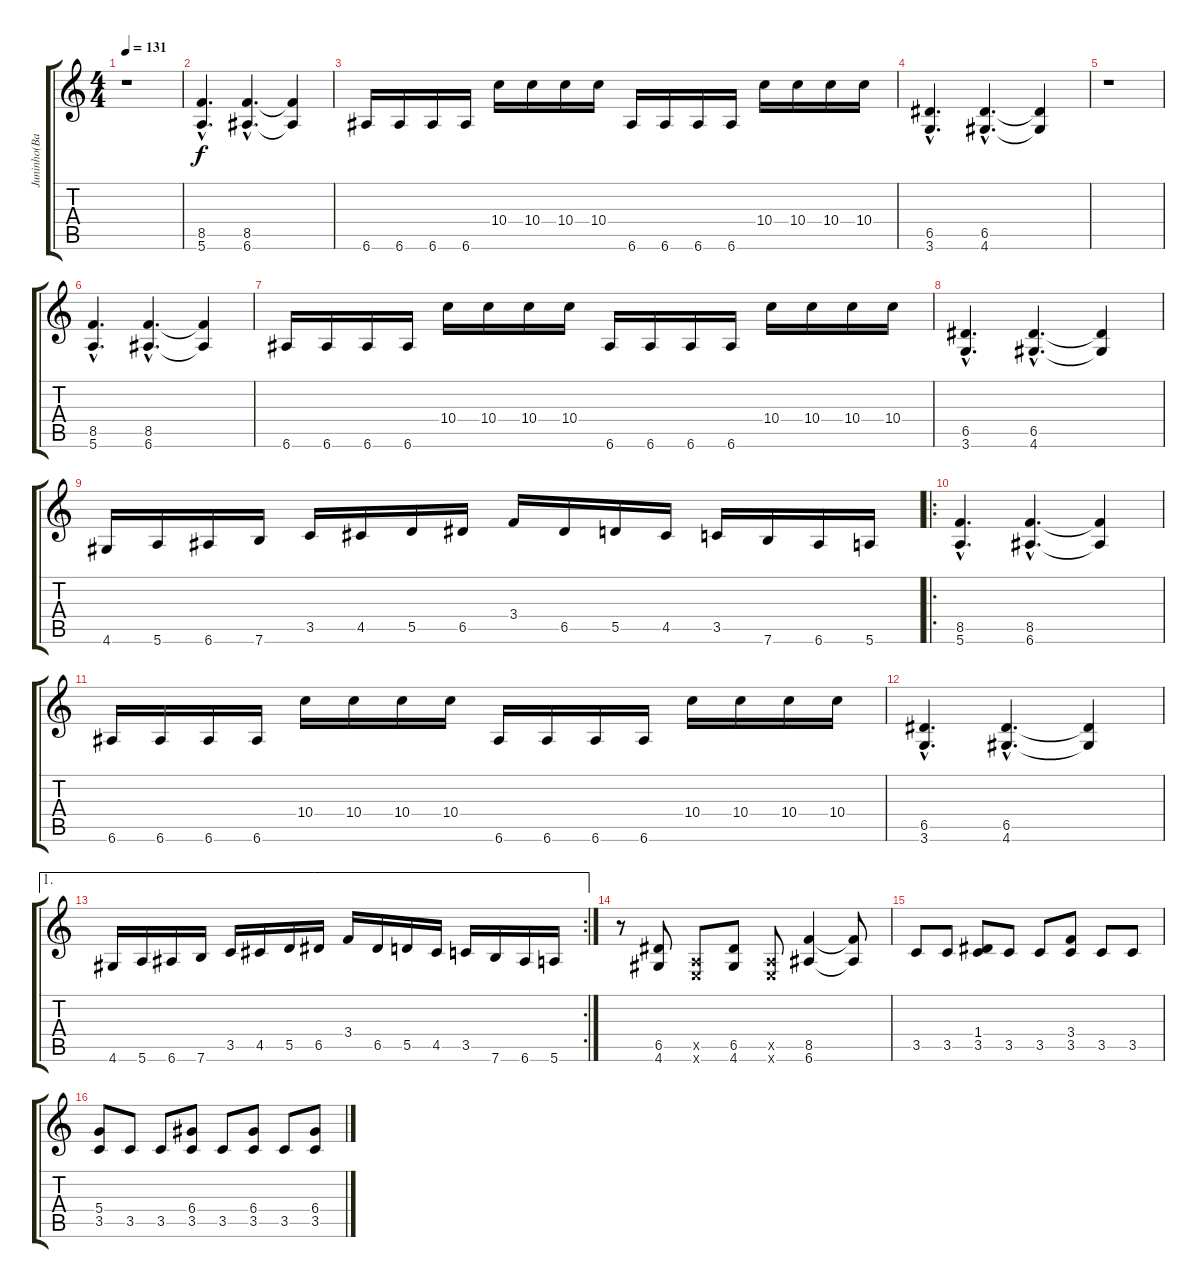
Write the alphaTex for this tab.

\track ("Juninho(Base)" "Juninho(Ba") {instrument distortionguitar}
\staff {score tabs}
\tuning (E4 B3 G3 D3 A2 E2) {hide}
\ts (4 4)
\tempo 131
\clef g2
\ks c
r.1{dy f instrument distortionguitar} |
(8.5{hac} 5.6{hac}).4{d} (8.5{hac} 6.6{hac}).4{d} (8.5{t} 6.6{t}).4 |
6.6.16 6.6.16 6.6.16 6.6.16 10.4.16 10.4.16 10.4.16 10.4.16 6.6.16 6.6.16 6.6.16 6.6.16 10.4.16 10.4.16 10.4.16 10.4.16 |
(6.5{hac} 3.6{hac}).4{d} (6.5{hac} 4.6{hac}).4{d} (6.5{t} 4.6{t}).4 |
r.1 |
(8.5{hac} 5.6{hac}).4{d} (8.5{hac} 6.6{hac}).4{d} (8.5{t} 6.6{t}).4 |
6.6.16 6.6.16 6.6.16 6.6.16 10.4.16 10.4.16 10.4.16 10.4.16 6.6.16 6.6.16 6.6.16 6.6.16 10.4.16 10.4.16 10.4.16 10.4.16 |
(6.5{hac} 3.6{hac}).4{d} (6.5{hac} 4.6{hac}).4{d} (6.5{t} 4.6{t}).4 |
4.6.16 5.6.16 6.6.16 7.6.16 3.5.16 4.5.16 5.5.16 6.5.16 3.4.16 6.5.16 5.5.16 4.5.16 3.5.16 7.6.16 6.6.16 5.6.16 |
\ro
(8.5{hac} 5.6{hac}).4{d} (8.5{hac} 6.6{hac}).4{d} (8.5{t} 6.6{t}).4 |
6.6.16 6.6.16 6.6.16 6.6.16 10.4.16 10.4.16 10.4.16 10.4.16 6.6.16 6.6.16 6.6.16 6.6.16 10.4.16 10.4.16 10.4.16 10.4.16 |
(6.5{hac} 3.6{hac}).4{d} (6.5{hac} 4.6{hac}).4{d} (6.5{t} 4.6{t}).4 |
\ae 1
\rc 2
4.6.16 5.6.16 6.6.16 7.6.16 3.5.16 4.5.16 5.5.16 6.5.16 3.4.16 6.5.16 5.5.16 4.5.16 3.5.16 7.6.16 6.6.16 5.6.16 |
r.8 (6.5 4.6).8 (0.5{x} 0.6{x}).8 (6.5 4.6).8 (0.5{x} 0.6{x}).8 (8.5 6.6).4 (8.5{t} 6.6{t}).8 |
3.5.8 3.5.8 (1.4 3.5).8 3.5.8 3.5.8 (3.4 3.5).8 3.5.8 3.5.8 |
(5.4 3.5).8 3.5.8 3.5.8 (6.4 3.5).8 3.5.8 (6.4 3.5).8 3.5.8 (6.4 3.5).8
